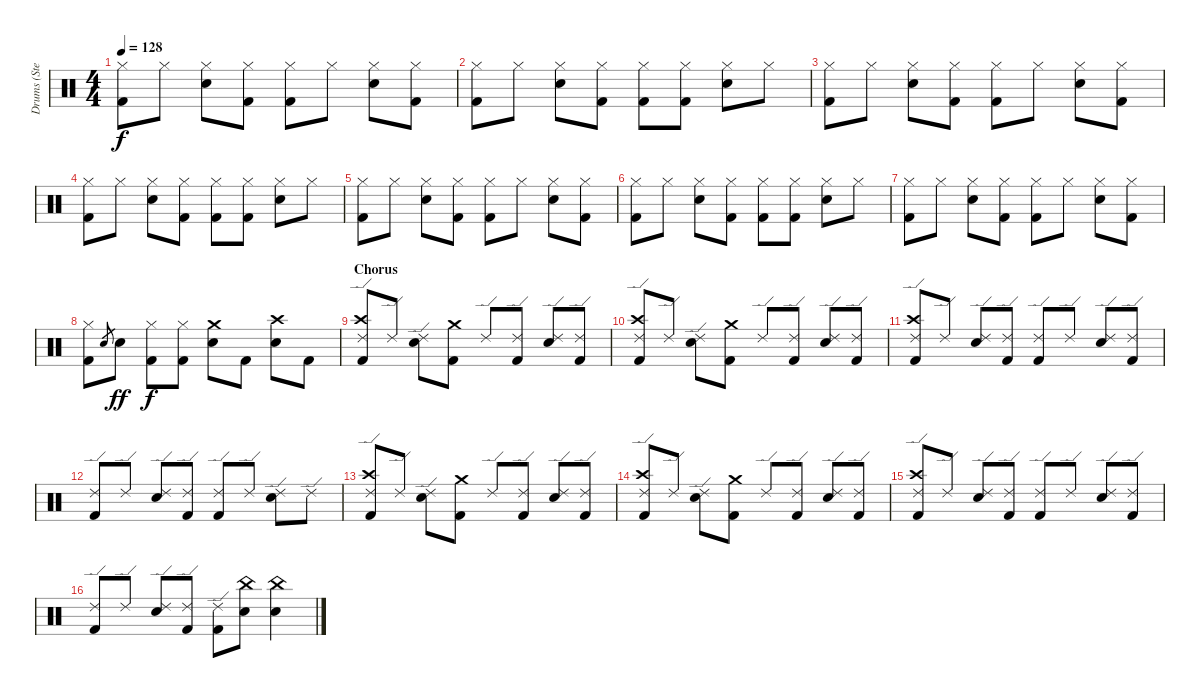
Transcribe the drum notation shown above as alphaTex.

\track ("Drums (Steven)" "Drums (Ste") {instrument percussion}
\staff {score}
\articulation defaults
\ts (4 4)
\tempo 128
\clef neutral
\ks c
("Hi-Hat (closed)" "Kick (hit) 2").8{dy f} "Hi-Hat (closed)".8 ("Hi-Hat (closed)" "Snare (hit) 2").8 ("Hi-Hat (closed)" "Kick (hit) 2").8 ("Hi-Hat (closed)" "Kick (hit) 2").8 "Hi-Hat (closed)".8 ("Hi-Hat (closed)" "Snare (hit) 2").8 ("Hi-Hat (closed)" "Kick (hit) 2").8 |
("Hi-Hat (closed)" "Kick (hit) 2").8 "Hi-Hat (closed)".8 ("Hi-Hat (closed)" "Snare (hit) 2").8 ("Hi-Hat (closed)" "Kick (hit) 2").8 ("Hi-Hat (closed)" "Kick (hit) 2").8 ("Hi-Hat (closed)" "Kick (hit) 2").8 ("Hi-Hat (closed)" "Snare (hit) 2").8 "Hi-Hat (closed)".8 |
("Hi-Hat (closed)" "Kick (hit) 2").8 "Hi-Hat (closed)".8 ("Hi-Hat (closed)" "Snare (hit) 2").8 ("Hi-Hat (closed)" "Kick (hit) 2").8 ("Hi-Hat (closed)" "Kick (hit) 2").8 "Hi-Hat (closed)".8 ("Hi-Hat (closed)" "Snare (hit) 2").8 ("Hi-Hat (closed)" "Kick (hit) 2").8 |
("Hi-Hat (closed)" "Kick (hit) 2").8 "Hi-Hat (closed)".8 ("Hi-Hat (closed)" "Snare (hit) 2").8 ("Hi-Hat (closed)" "Kick (hit) 2").8 ("Hi-Hat (closed)" "Kick (hit) 2").8 ("Hi-Hat (closed)" "Kick (hit) 2").8 ("Hi-Hat (closed)" "Snare (hit) 2").8 "Hi-Hat (closed)".8 |
("Hi-Hat (closed)" "Kick (hit) 2").8 "Hi-Hat (closed)".8 ("Hi-Hat (closed)" "Snare (hit) 2").8 ("Hi-Hat (closed)" "Kick (hit) 2").8 ("Hi-Hat (closed)" "Kick (hit) 2").8 "Hi-Hat (closed)".8 ("Hi-Hat (closed)" "Snare (hit) 2").8 ("Hi-Hat (closed)" "Kick (hit) 2").8 |
("Hi-Hat (closed)" "Kick (hit) 2").8 "Hi-Hat (closed)".8 ("Hi-Hat (closed)" "Snare (hit) 2").8 ("Hi-Hat (closed)" "Kick (hit) 2").8 ("Hi-Hat (closed)" "Kick (hit) 2").8 ("Hi-Hat (closed)" "Kick (hit) 2").8 ("Hi-Hat (closed)" "Snare (hit) 2").8 "Hi-Hat (closed)".8 |
("Hi-Hat (closed)" "Kick (hit) 2").8 "Hi-Hat (closed)".8 ("Hi-Hat (closed)" "Snare (hit) 2").8 ("Hi-Hat (closed)" "Kick (hit) 2").8 ("Hi-Hat (closed)" "Kick (hit) 2").8 "Hi-Hat (closed)".8 ("Hi-Hat (closed)" "Snare (hit) 2").8 ("Hi-Hat (closed)" "Kick (hit) 2").8 |
("Hi-Hat (closed)" "Kick (hit) 2").8 "Snare (hit)".8{gr} "Snare (hit) 2".8{dy ff} ("Hi-Hat (closed)" "Kick (hit) 2").8{dy f} ("Hi-Hat (closed)" "Kick (hit) 2").8 ("Crash medium (hit)" "Snare (hit) 2").8 "Kick (hit) 2".8 ("Crash high (hit)" "Snare (hit) 2").8 "Kick (hit) 2".8 |
\section ("" "Chorus")
("Crash high (hit)" "Ride (edge) 2" "Kick (hit) 2").8 "Ride (edge) 2".8 ("Ride (edge) 2" "Snare (hit) 2").8 ("Crash medium (hit)" "Kick (hit) 2").8 "Ride (edge) 2".8 ("Ride (edge) 2" "Kick (hit) 2").8 ("Ride (edge) 2" "Snare (hit) 2").8 ("Ride (edge) 2" "Kick (hit) 2").8 |
("Crash high (hit)" "Ride (edge) 2" "Kick (hit) 2").8 "Ride (edge) 2".8 ("Ride (edge) 2" "Snare (hit) 2").8 ("Crash medium (hit)" "Kick (hit) 2").8 "Ride (edge) 2".8 ("Ride (edge) 2" "Kick (hit) 2").8 ("Ride (edge) 2" "Snare (hit) 2").8 ("Ride (edge) 2" "Kick (hit) 2").8 |
("Crash high (hit)" "Ride (edge) 2" "Kick (hit) 2").8 "Ride (edge) 2".8 ("Ride (edge) 2" "Snare (hit) 2").8 ("Ride (edge) 2" "Kick (hit) 2").8 ("Ride (edge) 2" "Kick (hit) 2").8 "Ride (edge) 2".8 ("Ride (edge) 2" "Snare (hit) 2").8 ("Ride (edge) 2" "Kick (hit) 2").8 |
("Ride (edge) 2" "Kick (hit) 2").8 "Ride (edge) 2".8 ("Ride (edge) 2" "Snare (hit) 2").8 ("Ride (edge) 2" "Kick (hit) 2").8 ("Ride (edge) 2" "Kick (hit) 2").8 "Ride (edge) 2".8 ("Ride (edge) 2" "Snare (hit) 2").8 "Ride (edge) 2".8 |
("Crash high (hit)" "Ride (edge) 2" "Kick (hit) 2").8 "Ride (edge) 2".8 ("Ride (edge) 2" "Snare (hit) 2").8 ("Crash medium (hit)" "Kick (hit) 2").8 "Ride (edge) 2".8 ("Ride (edge) 2" "Kick (hit) 2").8 ("Ride (edge) 2" "Snare (hit) 2").8 ("Ride (edge) 2" "Kick (hit) 2").8 |
("Crash high (hit)" "Ride (edge) 2" "Kick (hit) 2").8 "Ride (edge) 2".8 ("Ride (edge) 2" "Snare (hit) 2").8 ("Crash medium (hit)" "Kick (hit) 2").8 "Ride (edge) 2".8 ("Ride (edge) 2" "Kick (hit) 2").8 ("Ride (edge) 2" "Snare (hit) 2").8 ("Ride (edge) 2" "Kick (hit) 2").8 |
("Crash high (hit)" "Ride (edge) 2" "Kick (hit) 2").8 "Ride (edge) 2".8 ("Ride (edge) 2" "Snare (hit) 2").8 ("Ride (edge) 2" "Kick (hit) 2").8 ("Ride (edge) 2" "Kick (hit) 2").8 "Ride (edge) 2".8 ("Ride (edge) 2" "Snare (hit) 2").8 ("Ride (edge) 2" "Kick (hit) 2").8 |
("Ride (edge) 2" "Kick (hit) 2").8 "Ride (edge) 2".8 ("Ride (edge) 2" "Snare (hit) 2").8 ("Ride (edge) 2" "Kick (hit) 2").8 ("Ride (edge) 2" "Kick (hit) 2").8 ("China (hit)" "Snare (hit) 2").8 ("China (hit)" "Snare (hit) 2").4
